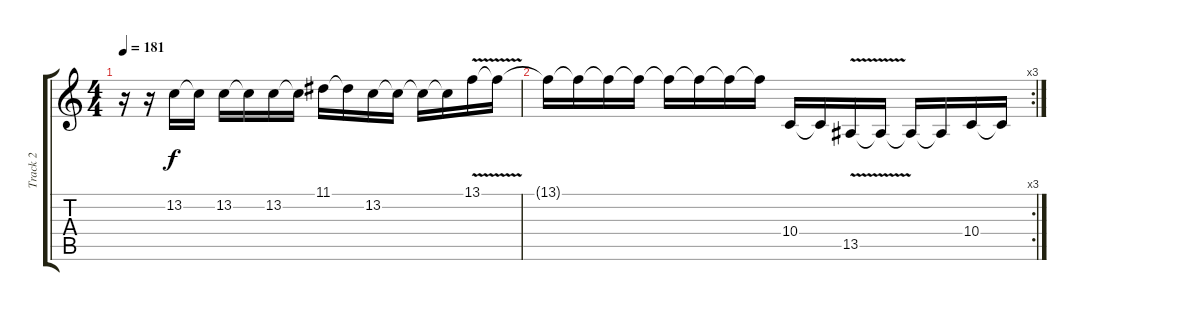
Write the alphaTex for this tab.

\track ("Track 2" "Track 2") {instrument lead5charang bank 255}
\staff {score tabs}
\tuning (E4 B3 G3 D3 A2 E2) {hide}
\ts (4 4)
\tempo 181
\clef g2
\ks c
r.16{dy f} r.16 13.2.16 13.2{t}.16 13.2.16 13.2{t}.16 13.2.16 13.2{t}.16 11.1.16 11.1{t}.16 13.2.16 13.2{t}.16 13.2{t}.16 13.2{t}.16 13.1{v}.16 13.1{t}.16 |
\rc 3
13.1{t}.16 13.1{t}.16 13.1{t}.16 13.1{t}.16 13.1{t}.16 13.1{t}.16 13.1{t}.16 13.1{t}.16 10.4.16 10.4{t}.16 13.5{v}.16 13.5{t}.16 13.5{t}.16 13.5{t}.16 10.4.16 10.4{t}.16
